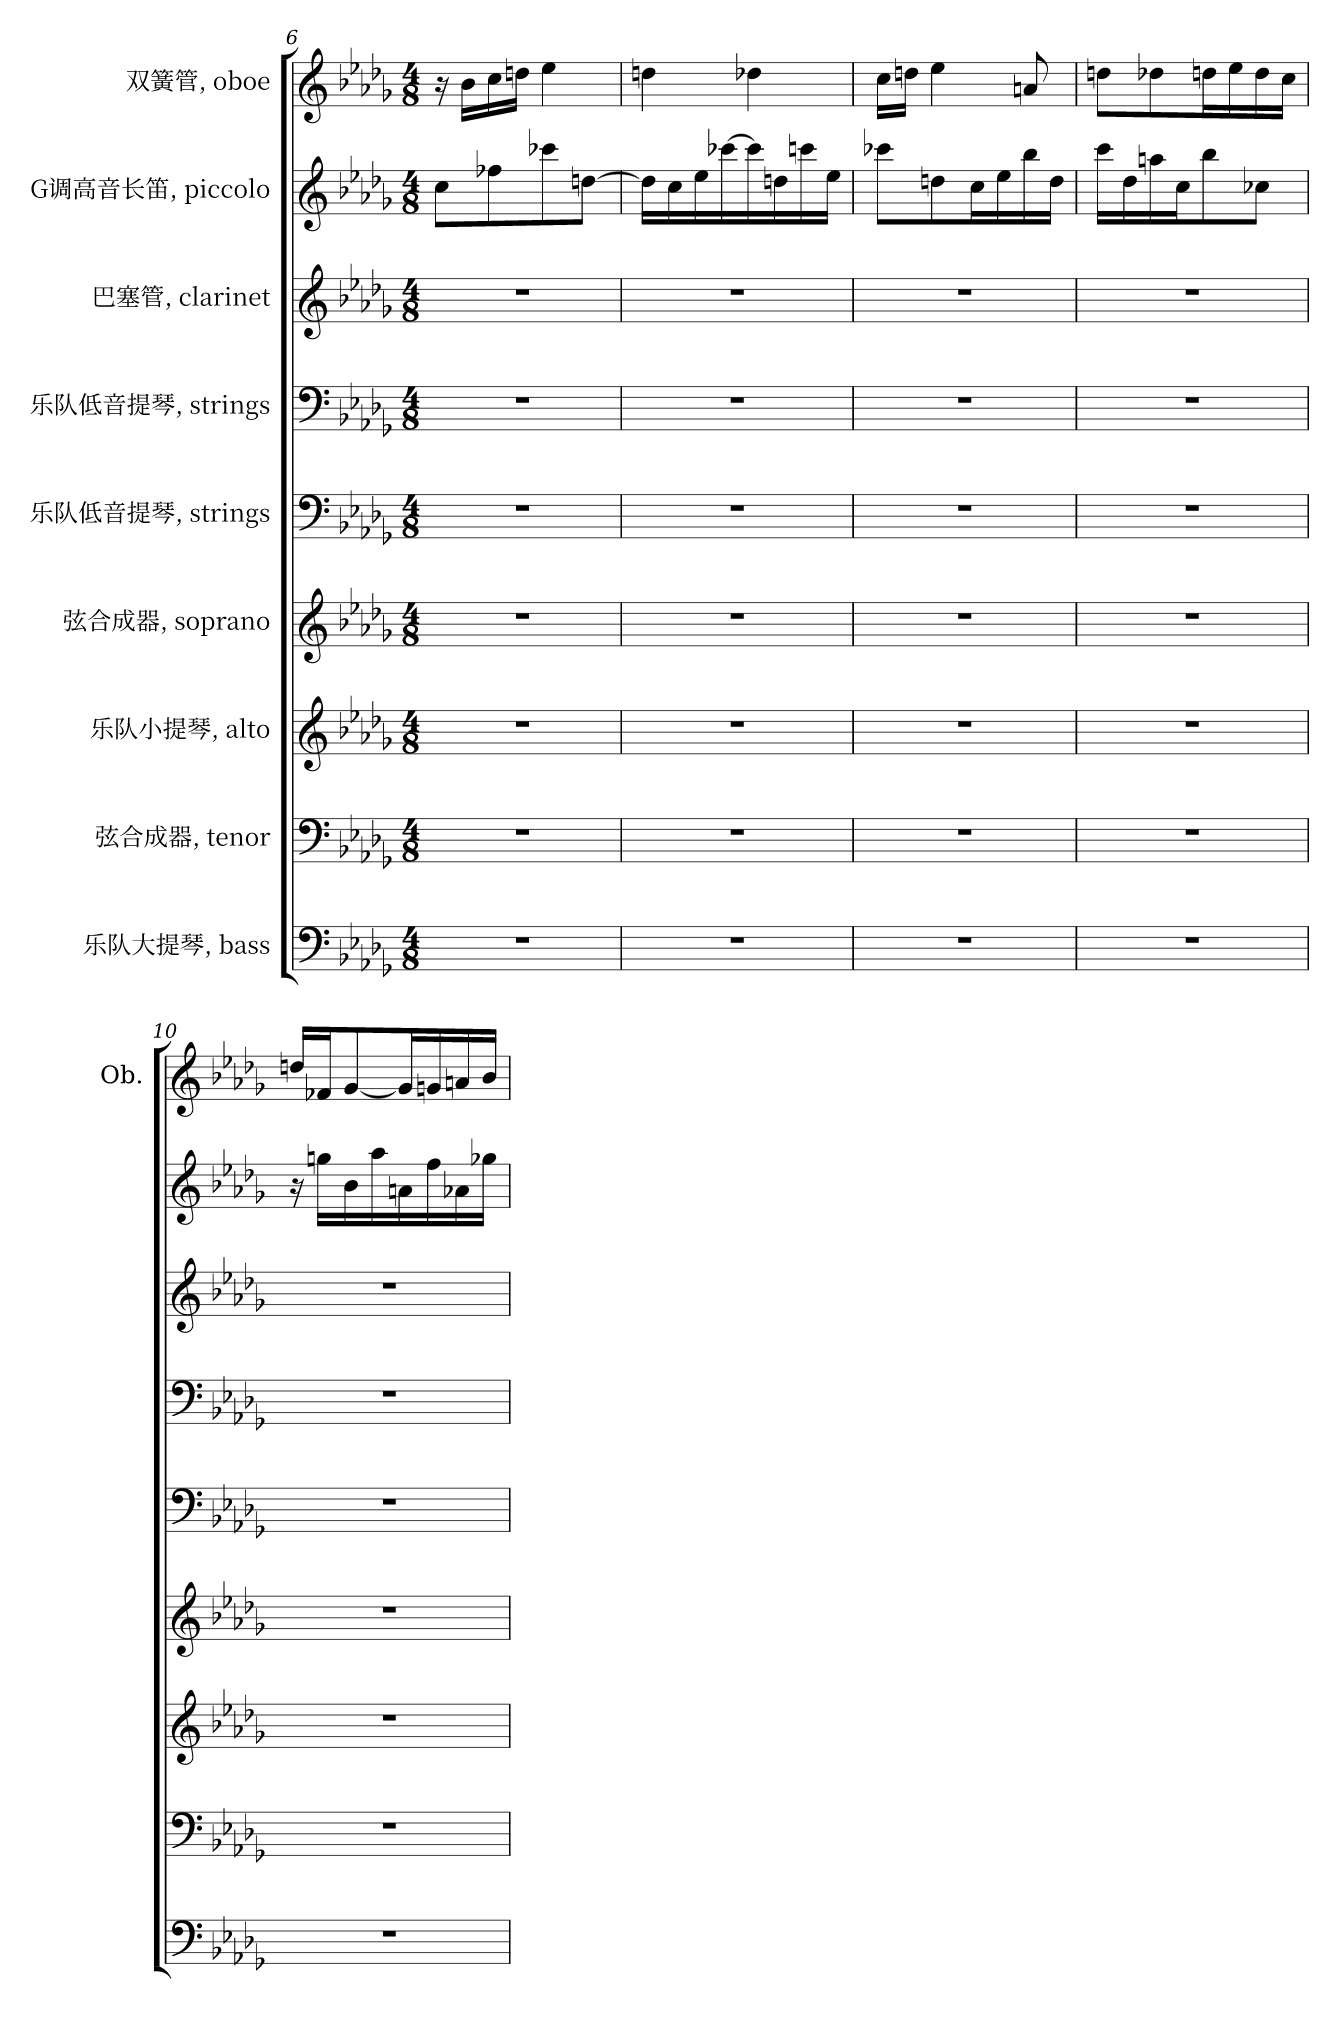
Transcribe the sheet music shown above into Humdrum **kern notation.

**kern	**kern	**kern	**kern	**kern	**kern	**kern	**kern	**kern
*part9	*part8	*part7	*part6	*part5	*part4	*part3	*part2	*part1
*staff9	*staff8	*staff7	*staff6	*staff5	*staff4	*staff3	*staff2	*staff1
*I"乐队大提琴, bass	*I"弦合成器, tenor	*I"乐队小提琴, alto	*I"弦合成器, soprano	*I"乐队低音提琴, strings	*I"乐队低音提琴, strings	*I"巴塞管, clarinet	*I"G调高音长笛, piccolo	*I"双簧管, oboe
*	*	*	*	*	*	*	*	*I'Ob.
*clefF4	*clefF4	*clefG2	*clefG2	*clefF4	*clefF4	*clefG2	*clefG2	*clefG2
*	*	*	*	*ITrd7c12	*ITrd7c12	*ITrd1c2	*ITrd-7c-12	*
*k[b-e-a-d-g-]	*k[b-e-a-d-g-]	*k[b-e-a-d-g-]	*k[b-e-a-d-g-]	*k[b-e-a-d-g-]	*k[b-e-a-d-g-]	*k[b-e-a-d-g-c-f-]	*k[b-e-a-d-g-]	*k[b-e-a-d-g-]
*M4/8	*M4/8	*M4/8	*M4/8	*M4/8	*M4/8	*M4/8	*M4/8	*M4/8
=6	=6	=6	=6	=6	=6	=6	=6	=6
2r	2r	2r	2r	2r	2r	2r	8ccc\L	16r
.	.	.	.	.	.	.	.	16b-\LL
.	.	.	.	.	.	.	8fff-X\	16cc\
.	.	.	.	.	.	.	.	16ddn\JJ
.	.	.	.	.	.	.	8cccc-X\	4ee-\
.	.	.	.	.	.	.	[8dddn\J	.
=7	=7	=7	=7	=7	=7	=7	=7	=7
2r	2r	2r	2r	2r	2r	2r	16ddd\LL]	4ddn\
.	.	.	.	.	.	.	16ccc\	.
.	.	.	.	.	.	.	16eee-\	.
.	.	.	.	.	.	.	[16cccc-X\	.
.	.	.	.	.	.	.	16cccc-\]	4dd-X\
.	.	.	.	.	.	.	16dddn\	.
.	.	.	.	.	.	.	16ccccn\	.
.	.	.	.	.	.	.	16eee-\JJ	.
!!LO:PB:g=z
=8	=8	=8	=8	=8	=8	=8	=8	=8
2r	2r	2r	2r	2r	2r	2r	8cccc-X\L	16cc\LL
.	.	.	.	.	.	.	.	16ddn\JJ
.	.	.	.	.	.	.	8dddn\	4ee-\
.	.	.	.	.	.	.	16ccc\L	.
.	.	.	.	.	.	.	16eee-\	.
.	.	.	.	.	.	.	16bbb-\	8an/
.	.	.	.	.	.	.	16ddd\JJ	.
=9	=9	=9	=9	=9	=9	=9	=9	=9
2r	2r	2r	2r	2r	2r	2r	16cccc\LL	8ddn\L
.	.	.	.	.	.	.	16ddd-\	.
.	.	.	.	.	.	.	16aaan\	8dd-X\
.	.	.	.	.	.	.	16ccc\J	.
.	.	.	.	.	.	.	8bbb-\	16ddn\L
.	.	.	.	.	.	.	.	16ee-\
.	.	.	.	.	.	.	8ccc-X\J	16dd\
.	.	.	.	.	.	.	.	16cc\JJ
=10	=10	=10	=10	=10	=10	=10	=10	=10
2r	2r	2r	2r	2r	2r	2r	16r	16ddn/LL
.	.	.	.	.	.	.	16gggn\LL	16f-X/J
.	.	.	.	.	.	.	16bb-\	[8g-/
.	.	.	.	.	.	.	16aaa-\	.
.	.	.	.	.	.	.	16aan\	16g-/L]
.	.	.	.	.	.	.	16fff\	16gn/
.	.	.	.	.	.	.	16aa-X\	16an/
.	.	.	.	.	.	.	16ggg-X\JJ	16b-/JJ
=	=	=	=	=	=	=	=	=
*-	*-	*-	*-	*-	*-	*-	*-	*-
